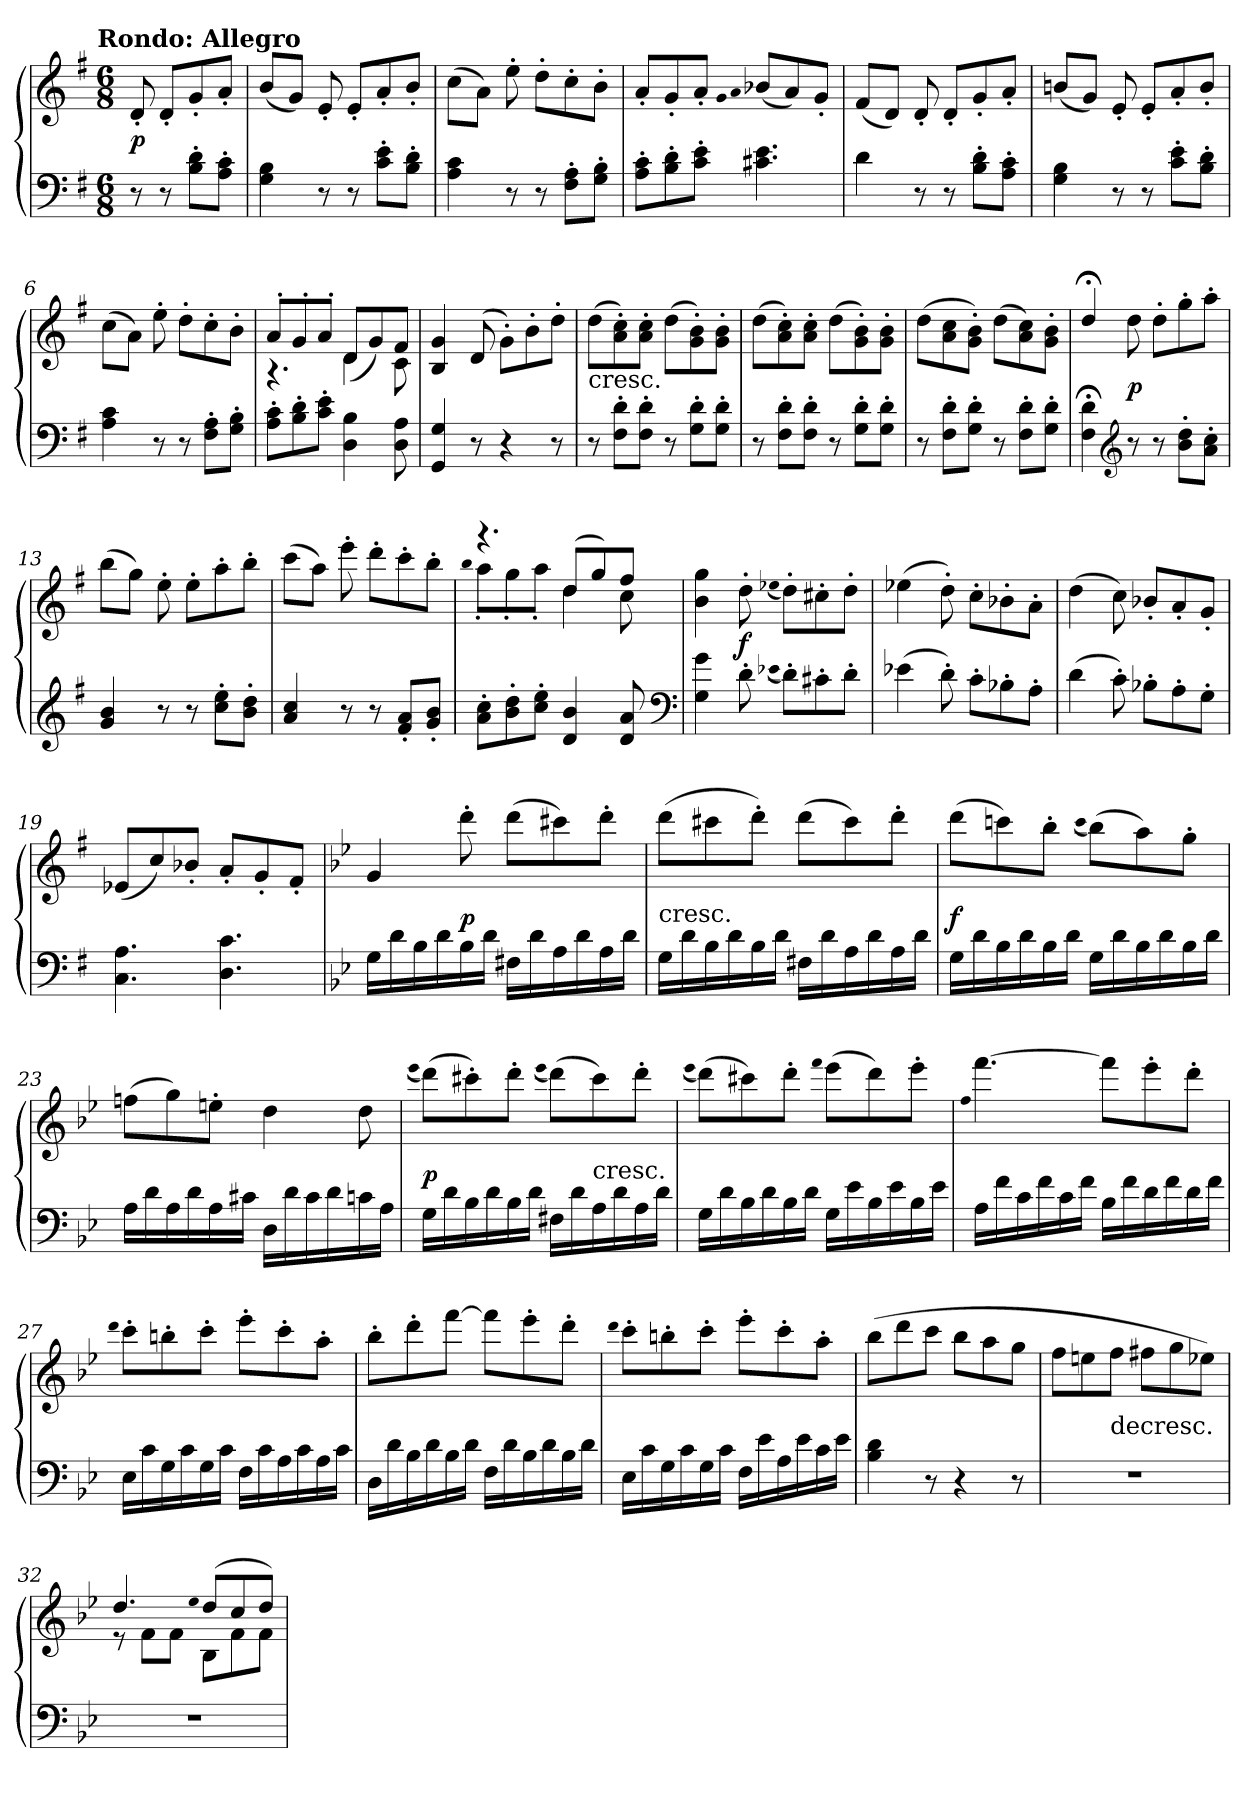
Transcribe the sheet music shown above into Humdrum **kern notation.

**kern	**kern	**dynam
*part1	*part1	*part1
*staff2	*staff1	*staff1/2
*clefF4	*clefG2	*
*k[f#]	*k[f#]	*
*G:	*G:	*
!!LO:TX:omd:t=Rondo&colon; Allegro
*M6/8	*M6/8	*
*MM138	*MM138	*
=	=	=
8r	8d'/	p
8r	8d'/L	.
8B'\ 8d'\L	8g'/	.
8A'\ 8c'\J	8a'/J	.
=1	=1	=1
4G\ 4B\	(8b/L	.
.	8g/J)	.
8r	8e'/	.
8r	8e'/L	.
8c'\ 8e'\L	8a'/	.
8B'\ 8d'\J	8b'/J	.
=2	=2	=2
4A\ 4c\	(8cc\L	.
.	8a\J)	.
8r	8ee'\	.
8r	8dd'\L	.
8F#'\ 8A'\L	8cc'\	.
8G'\ 8B'\J	8b'\J	.
=3	=3	=3
8A'\ 8c'\L	8a'/L	.
8B'\ 8d'\	8g'/	.
8c'\ 8e'\J	8a'/J	.
.	qg	.
.	qa	.
4.c#X\ 4.e\	(8b-X/L	.
.	8a/)	.
.	8g'/J	.
=4	=4	=4
4d\	(8f#/L	.
.	8d/J)	.
8r	8d'/	.
8r	8d'/L	.
8B'\ 8d'\L	8g'/	.
8A'\ 8c'\J	8a'/J	.
=5	=5	=5
4G\ 4B\	(8bn/L	.
.	8g/J)	.
8r	8e'/	.
8r	8e'/L	.
8c'\ 8e'\L	8a'/	.
8B'\ 8d'\J	8b'/J	.
=6	=6	=6
4A\ 4c\	(8cc\L	.
.	8a\J)	.
8r	8ee'\	.
8r	8dd'\L	.
8F#'\ 8A'\L	8cc'\	.
8G'\ 8B'\J	8b'\J	.
=7	=7	=7
*	*^	*
8A'\ 8c'\L	8a'/L	4.r	.
8B'\ 8d'\	8g'/	.	.
8c'\ 8e'\J	8a'/J	.	.
4D\ 4B\	8d/L	(4d\	.
.	8g/)	.	.
8D\ 8A\	8f#/J	8c\	.
*	*v	*v	*
=8	=8	=8
4GG/ 4G/	4B/ 4g/	.
8r	(8d/	.
4r	8g'\L)	.
.	8b'\	.
8r	8dd'\J	.
=9	=9	=9
!	!LO:TX:c:t=cresc.	!
8r	(8dd\L	.
8F#'\ 8d'\L	8a'\ 8cc'\)	.
8F#'\ 8d'\J	8a'\ 8cc'\J	.
8r	(8dd\L	.
8G'\ 8d'\L	8g'\ 8b'\)	.
8G'\ 8d'\J	8g'\ 8b'\J	.
=10	=10	=10
8r	(8dd\L	.
8F#'\ 8d'\L	8a'\ 8cc'\)	.
8F#'\ 8d'\J	8a'\ 8cc'\J	.
8r	(8dd\L	.
8G'\ 8d'\L	8g'\ 8b'\)	.
8G'\ 8d'\J	8g'\ 8b'\J	.
=11	=11	=11
8r	(8dd\L	.
8F#'\ 8d'\L	8a\ 8cc\	.
8G'\ 8d'\J	8g'\ 8b'\J)	.
8r	(8dd\L	.
8F#'\ 8d'\L	8a\ 8cc\)	.
8G'\ 8d'\J	8g'\ 8b'\J	.
=12	=12	=12
4F#;<\ 4d;<\	4dd;</	.
*clefG2	*	*
8r	8dd\	p
8r	8dd'\L	.
8b'\ 8dd'\L	8gg'\	.
8a'\ 8cc'\J	8aa'\J	.
=13	=13	=13
4g/ 4b/	(8bb\L	.
.	8gg\J)	.
8r	8ee'\	.
8r	8ee'\L	.
8cc'\ 8ee'\L	8aa'\	.
8b'\ 8dd'\J	8bb'\J	.
=14	=14	=14
4a/ 4cc/	(8ccc\L	.
.	8aa\J)	.
8r	8eee'\	.
8r	8ddd'\L	.
8f#'/ 8a'/L	8ccc'\	.
8g'/ 8b'/J	8bb'\J	.
=15	=15	=15
*	*^	*
.	.	qbb	.
8a'\ 8cc'\L	4.r	8aa'\L	.
8b'\ 8dd'\	.	8gg'\	.
8cc'\ 8ee'\J	.	8aa'\J	.
4d/ 4b/	(8dd/L	4dd\	.
.	8gg/)	.	.
8d/ 8a/	8ff#/J	8cc\	.
*	*v	*v	*
*clefF4	*	*
=16	=16	=16
4G\ 4g\	4b\ 4gg\	.
8d'\	8dd'\	f
(qe-X	(qee-X	.
8d'\L)	8dd'\L)	.
8c#X'\	8cc#X'\	.
8d'\J	8dd'\J	.
=17	=17	=17
(4e-X\	(4ee-X\	.
8d'\)	8dd'\)	.
8c'\L	8cc'\L	.
8B-X'\	8b-X'\	.
8A'\J	8a'\J	.
=18	=18	=18
(4d\	(4dd\	.
8c'\)	8cc\)	.
8B-X'\L	8b-X'/L	.
8A'\	8a'/	.
8G'\J	8g'/J	.
=19	=19	=19
4.C\ 4.A\	(8e-X/L	.
.	8cc/)	.
.	8b-X'/J	.
4.D\ 4.c\	8a'/L	.
.	8g'/	.
.	8f#'/J	.
=20	=20	=20
*k[b-e-]	*k[b-e-]	*
*g:	*g:	*
16G\LL	4g/	.
16d\	.	.
16B-\	.	.
16d\	.	.
16B-\	8ddd'\	p
16d\JJ	.	.
16F#X\LL	(8ddd\L	.
16d\	.	.
16A\	8ccc#X\)	.
16d\	.	.
16A\	8ddd'\J	.
16d\JJ	.	.
=21	=21	=21
!	!LO:TX:c:t=cresc.	!
16G\LL	(8ddd\L	.
16d\	.	.
16B-\	8ccc#X\	.
16d\	.	.
16B-\	8ddd'\J)	.
16d\JJ	.	.
16F#X\LL	(8ddd\L	.
16d\	.	.
16A\	8ccc#\)	.
16d\	.	.
16A\	8ddd'\J	.
16d\JJ	.	.
=22	=22	=22
16G\LL	(8ddd\L	f
16d\	.	.
16B-\	8cccn\)	.
16d\	.	.
16B-\	8bb-'\J	.
16d\JJ	.	.
.	(qccc	.
16G\LL	(8bb-\L)	.
16d\	.	.
16B-\	8aa\)	.
16d\	.	.
16B-\	8gg'\J	.
16d\JJ	.	.
=23	=23	=23
16A\LL	(8ffn\L	.
16d\	.	.
16A\	8gg\)	.
16d\	.	.
16A\	8een'\J	.
16c#X\JJ	.	.
16D\LL	4dd\	.
16d\	.	.
16c#\	.	.
16d\	.	.
16cn\	8dd\	.
16A\JJ	.	.
=24	=24	=24
.	(qeee-	.
16G\LL	(8ddd\L)	p
16d\	.	.
16B-\	8ccc#X'\)	.
16d\	.	.
16B-\	8ddd'\J	.
16d\JJ	.	.
.	(qeee-	.
16F#X\LL	(8ddd\L)	.
16d\	.	.
!	!LO:TX:c:t=cresc.	!
16A\	8ccc#\)	.
16d\	.	.
16A\	8ddd'\J	.
16d\JJ	.	.
=25	=25	=25
.	(qeee-	.
16G\LL	(8ddd\L)	.
16d\	.	.
16B-\	8ccc#X\)	.
16d\	.	.
16B-\	8ddd'\J	.
16d\JJ	.	.
.	qfff	.
16G\LL	(8eee-\L	.
16e-\	.	.
16B-\	8ddd\)	.
16e-\	.	.
16B-\	8eee-'\J	.
16e-\JJ	.	.
=26	=26	=26
.	qff	.
16A\LL	[4.fff\	.
16f\	.	.
16c\	.	.
16f\	.	.
16c\	.	.
16f\JJ	.	.
16B-\LL	8fff\L]	.
16f\	.	.
16d\	8eee-'\	.
16f\	.	.
16d\	8ddd'\J	.
16f\JJ	.	.
=27	=27	=27
.	qddd	.
16E-\LL	8ccc'\L	.
16c\	.	.
16G\	8bbn'\	.
16c\	.	.
16G\	8ccc'\J	.
16c\JJ	.	.
16F\LL	8eee-'\L	.
16c\	.	.
16A\	8ccc'\	.
16c\	.	.
16A\	8aa'\J	.
16c\JJ	.	.
=28	=28	=28
16D\LL	8bb-'\L	.
16d\	.	.
16B-\	8ddd'\	.
16d\	.	.
16B-\	[8fff\J	.
16d\JJ	.	.
16F\LL	8fff\L]	.
16d\	.	.
16B-\	8eee-'\	.
16d\	.	.
16B-\	8ddd'\J	.
16d\JJ	.	.
=29	=29	=29
.	qddd	.
16E-\LL	8ccc'\L	.
16c\	.	.
16G\	8bbn'\	.
16c\	.	.
16G\	8ccc'\J	.
16c\JJ	.	.
16F\LL	8eee-'\L	.
16e-\	.	.
16A\	8ccc'\	.
16e-\	.	.
16c\	8aa'\J	.
16e-\JJ	.	.
=30	=30	=30
4B-\ 4d\	(8bb-\L	.
.	8ddd\	.
8r	8ccc\J	.
4r	8bb-\L	.
.	8aa\	.
8r	8gg\J	.
=31	=31	=31
2.r	8ff\L	.
.	8een\	.
!	!LO:TX:c:t=decresc.	!
.	8ff\J	.
.	8ff#X\L	.
.	8gg\	.
.	8ee-X\J)	.
=32	=32	=32
*	*^	*
2.r	4.dd/	8r	.
.	.	8f\L	.
.	.	8f\J	.
.	qee-	.	.
.	(8dd/L	8B-\L	.
.	8cc/	8f\	.
.	8dd/J)	8f\J	.
*	*v	*v	*
=	=	=
*-	*-	*-
